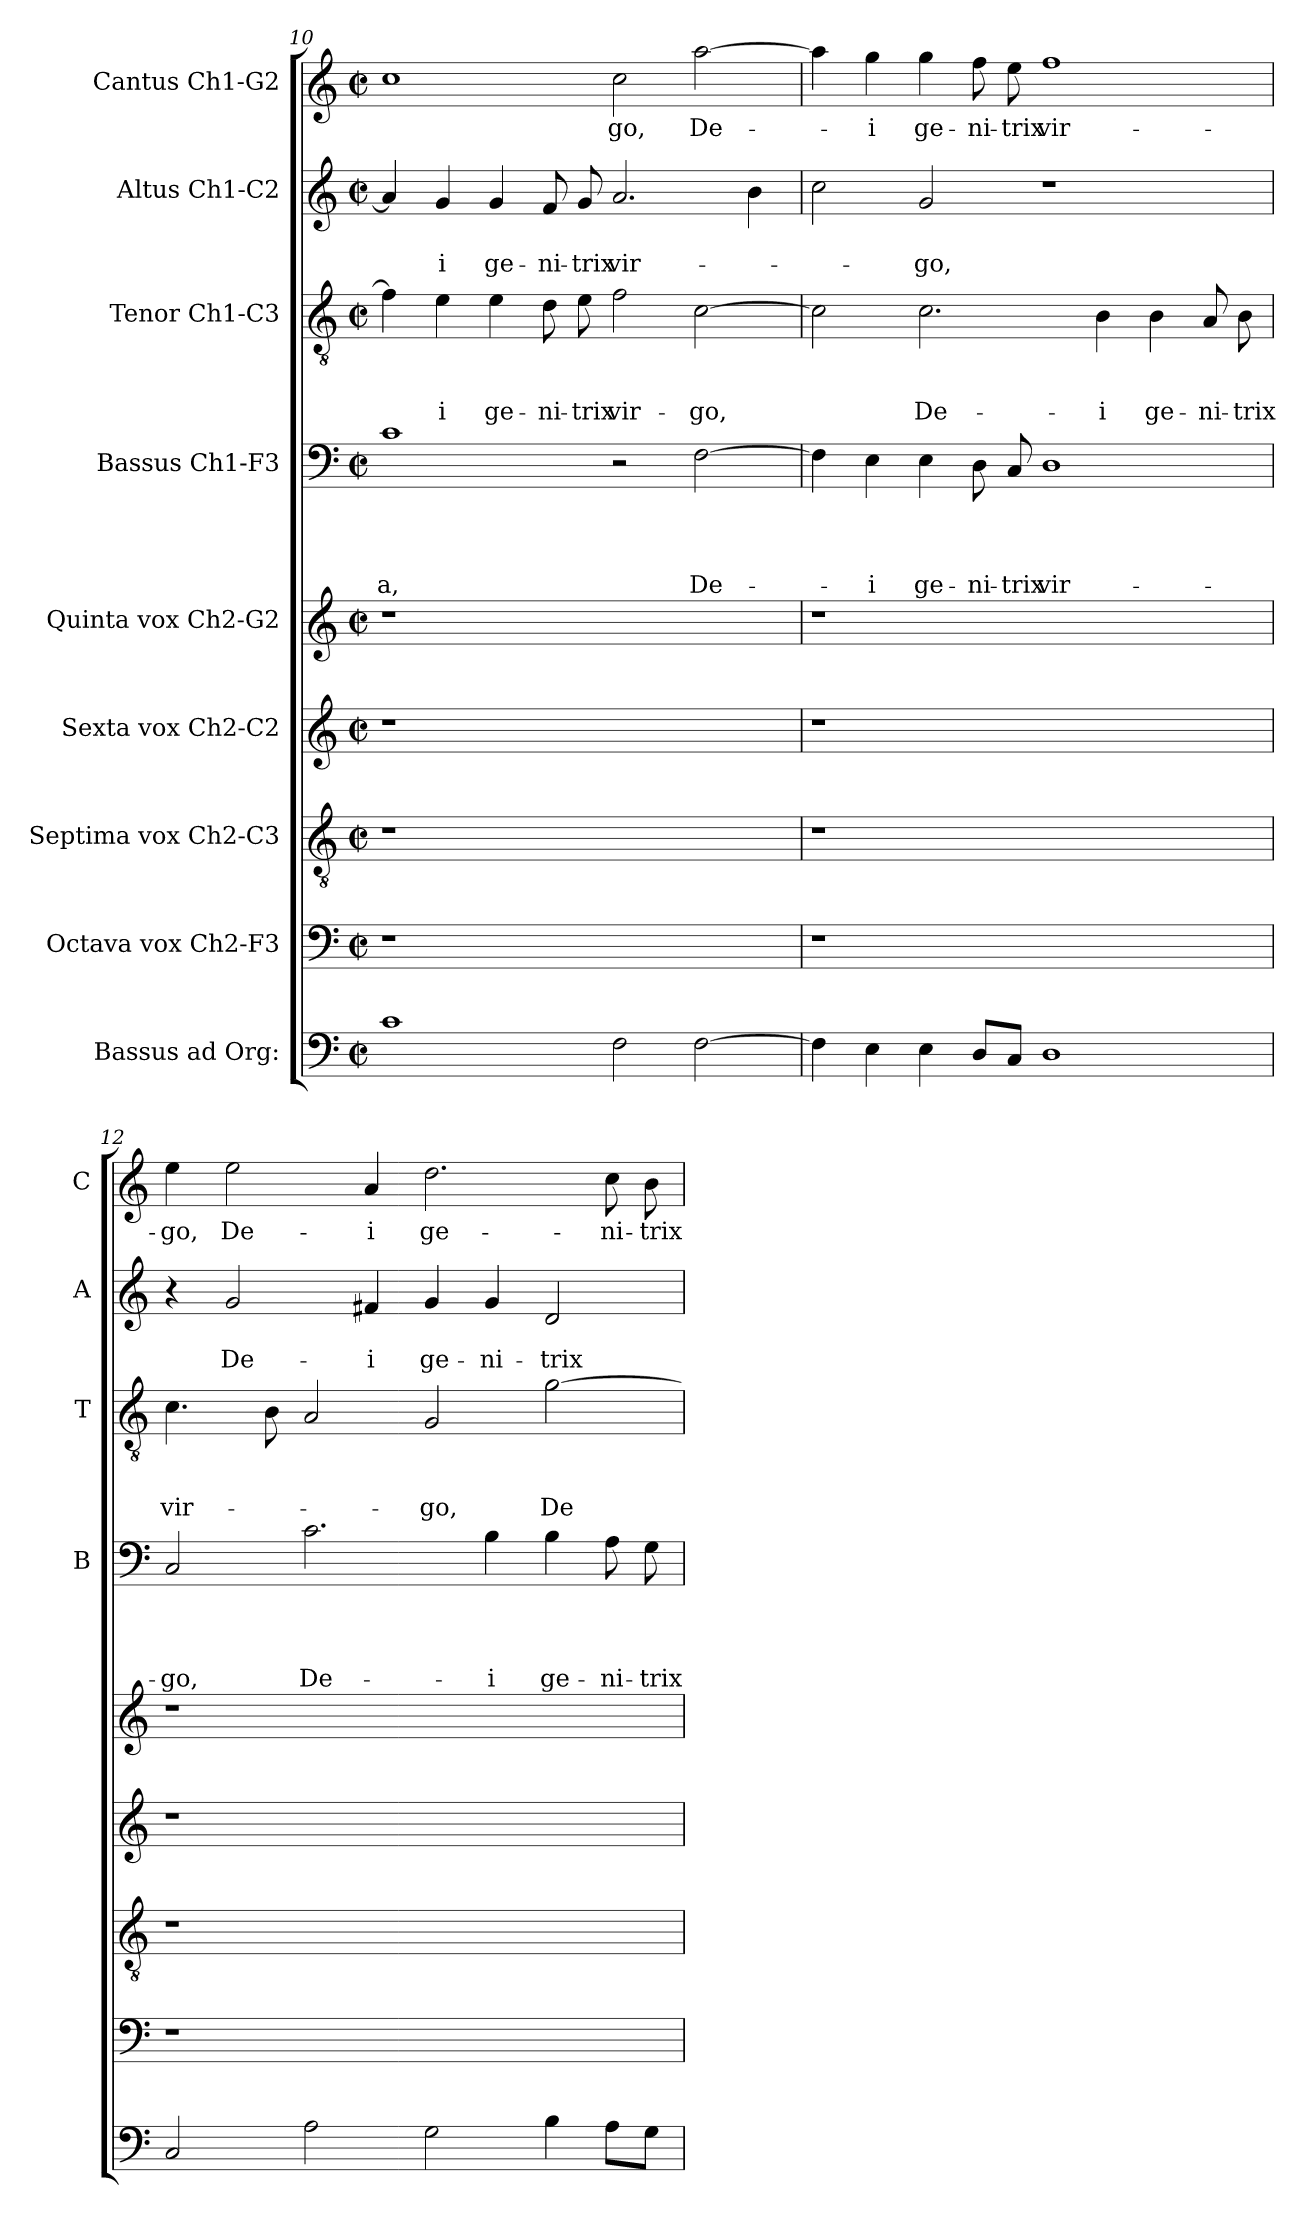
**kern	**kern	**kern	**kern	**kern	**kern	**text	**text	**text	**text	**kern	**text	**text	**text	**kern	**text	**text	**kern	**text
*part9	*part8	*part7	*part6	*part5	*part4	*part4	*part4	*part4	*part4	*part3	*part3	*part3	*part3	*part2	*part2	*part2	*part1	*part1
*staff9	*staff8	*staff7	*staff6	*staff5	*staff4	*staff4	*staff4	*staff4	*staff4	*staff3	*staff3	*staff3	*staff3	*staff2	*staff2	*staff2	*staff1	*staff1
*I"Bassus ad Org:	*I"Octava vox Ch2-F3	*I"Septima vox Ch2-C3	*I"Sexta vox Ch2-C2	*I"Quinta vox Ch2-G2	*I"Bassus Ch1-F3	*	*	*	*	*I"Tenor Ch1-C3	*	*	*	*I"Altus Ch1-C2	*	*	*I"Cantus Ch1-G2	*
*	*	*	*	*	*I'B	*	*	*	*	*I'T	*	*	*	*I'A	*	*	*I'C	*
*clefF4	*clefF4	*clefGv2	*clefG2	*clefG2	*clefF4	*	*	*	*	*clefGv2	*	*	*	*clefG2	*	*	*clefG2	*
*k[]	*k[]	*k[]	*k[]	*k[]	*k[]	*	*	*	*	*k[]	*	*	*	*k[]	*	*	*k[]	*
*C:	*C:	*C:	*C:	*C:	*C:	*	*	*	*	*C:	*	*	*	*C:	*	*	*C:	*
*M2/2	*M2/2	*M2/2	*M2/2	*M2/2	*M2/2	*	*	*	*	*M2/2	*	*	*	*M2/2	*	*	*M2/2	*
*met(c|)	*met(c|)	*met(c|)	*met(c|)	*met(c|)	*met(c|)	*	*	*	*	*met(c|)	*	*	*	*met(c|)	*	*	*met(c|)	*
=10	=10	=10	=10	=10	=10	=10	=10	=10	=10	=10	=10	=10	=10	=10	=10	=10	=10	=10
!	!	!	!	!	!	!	!	!	!LO:LY:b	!	!	!	!	!	!	!	!	!
1c	1r	1r	1r	1r	1c	.	.	.	-a,	4f\]	.	.	.	4a/]	.	.	1cc	.
!	!	!	!	!	!	!	!	!	!	!	!	!	!LO:LY:b	!	!	!LO:LY:b	!	!
.	.	.	.	.	.	.	.	.	.	4e\	.	.	-i	4g/	.	-i	.	.
!	!	!	!	!	!	!	!	!	!	!	!	!	!LO:LY:b	!	!	!LO:LY:b	!	!
.	.	.	.	.	.	.	.	.	.	4e\	.	.	ge-	4g/	.	ge-	.	.
!	!	!	!	!	!	!	!	!	!	!	!	!	!LO:LY:b	!	!	!LO:LY:b	!	!
.	.	.	.	.	.	.	.	.	.	8d\	.	.	-ni-	8f/	.	-ni-	.	.
!	!	!	!	!	!	!	!	!	!	!	!	!	!LO:LY:b	!	!	!LO:LY:b	!	!
.	.	.	.	.	.	.	.	.	.	8e\	.	.	-trix	8g/	.	-trix	.	.
!	!	!	!	!	!	!	!	!	!	!	!	!	!LO:LY:b	!	!	!LO:LY:b	!	!LO:LY:b
2F\	1ryy	1ryy	1ryy	1ryy	2r	.	.	.	.	2f\	.	.	vir-	2.a/	.	vir-	2cc\	-go,
!	!	!	!	!	!	!	!	!	!LO:LY:b	!	!	!	!LO:LY:b	!	!	!	!	!LO:LY:b
[2F\	.	.	.	.	[2F\	.	.	.	De-	[2c\	.	.	-go,	.	.	.	[2aa\	De-
.	.	.	.	.	.	.	.	.	.	.	.	.	.	4b\	.	.	.	.
=11	=11	=11	=11	=11	=11	=11	=11	=11	=11	=11	=11	=11	=11	=11	=11	=11	=11	=11
4F\]	1r	1r	1r	1r	4F\]	.	.	.	.	2c\]	.	.	.	2cc\	.	.	4aa\]	.
!	!	!	!	!	!	!	!	!	!LO:LY:b	!	!	!	!	!	!	!	!	!LO:LY:b
4E\	.	.	.	.	4E\	.	.	.	-i	.	.	.	.	.	.	.	4gg\	-i
!	!	!	!	!	!	!	!	!	!LO:LY:b	!	!	!	!LO:LY:b	!	!	!LO:LY:b	!	!LO:LY:b
4E\	.	.	.	.	4E\	.	.	.	ge-	2.c\	.	.	De-	2g/	.	-go,	4gg\	ge-
!	!	!	!	!	!	!	!	!	!LO:LY:b	!	!	!	!	!	!	!	!	!LO:LY:b
8D/L	.	.	.	.	8D\	.	.	.	-ni-	.	.	.	.	.	.	.	8ff\	-ni-
!	!	!	!	!	!	!	!	!	!LO:LY:b	!	!	!	!	!	!	!	!	!LO:LY:b
8C/J	.	.	.	.	8C/	.	.	.	-trix	.	.	.	.	.	.	.	8ee\	-trix
!	!	!	!	!	!	!	!	!	!LO:LY:b	!	!	!	!	!	!	!	!	!LO:LY:b
1D	1ryy	1ryy	1ryy	1ryy	1D	.	.	.	vir-	.	.	.	.	1r	.	.	1ff	vir-
!	!	!	!	!	!	!	!	!	!	!	!	!	!LO:LY:b	!	!	!	!	!
.	.	.	.	.	.	.	.	.	.	4B\	.	.	-i	.	.	.	.	.
!	!	!	!	!	!	!	!	!	!	!	!	!	!LO:LY:b	!	!	!	!	!
.	.	.	.	.	.	.	.	.	.	4B\	.	.	ge-	.	.	.	.	.
!	!	!	!	!	!	!	!	!	!	!	!	!	!LO:LY:b	!	!	!	!	!
.	.	.	.	.	.	.	.	.	.	8A/	.	.	-ni-	.	.	.	.	.
!	!	!	!	!	!	!	!	!	!	!	!	!	!LO:LY:b	!	!	!	!	!
.	.	.	.	.	.	.	.	.	.	8B\	.	.	-trix	.	.	.	.	.
=12	=12	=12	=12	=12	=12	=12	=12	=12	=12	=12	=12	=12	=12	=12	=12	=12	=12	=12
!	!	!	!	!	!	!	!	!	!LO:LY:b	!	!	!	!LO:LY:b	!	!	!	!	!LO:LY:b
2C/	1r	1r	1r	1r	2C/	.	.	.	-go,	4.c\	.	.	vir-	4r	.	.	4ee\	-go,
!	!	!	!	!	!	!	!	!	!	!	!	!	!	!	!	!LO:LY:b	!	!LO:LY:b
.	.	.	.	.	.	.	.	.	.	.	.	.	.	2g/	.	De-	2ee\	De-
.	.	.	.	.	.	.	.	.	.	8B\	.	.	.	.	.	.	.	.
!	!	!	!	!	!	!	!	!	!LO:LY:b	!	!	!	!	!	!	!	!	!
2A\	.	.	.	.	2.c\	.	.	.	De-	2A/	.	.	.	.	.	.	.	.
!	!	!	!	!	!	!	!	!	!	!	!	!	!	!	!	!LO:LY:b	!	!LO:LY:b
.	.	.	.	.	.	.	.	.	.	.	.	.	.	4f#X/	.	-i	4a/	-i
!	!	!	!	!	!	!	!	!	!	!	!	!	!LO:LY:b	!	!	!LO:LY:b	!	!LO:LY:b
2G\	1ryy	1ryy	1ryy	1ryy	.	.	.	.	.	2G/	.	.	-go,	4g/	.	ge-	2.dd\	ge-
!	!	!	!	!	!	!	!	!	!LO:LY:b	!	!	!	!	!	!	!LO:LY:b	!	!
.	.	.	.	.	4B\	.	.	.	-i	.	.	.	.	4g/	.	-ni-	.	.
!	!	!	!	!	!	!	!	!	!LO:LY:b	!	!	!	!LO:LY:b	!	!	!LO:LY:b	!	!
4B\	.	.	.	.	4B\	.	.	.	ge-	[2g\	.	.	De-	2d/	.	-trix	.	.
!	!	!	!	!	!	!	!	!	!LO:LY:b	!	!	!	!	!	!	!	!	!LO:LY:b
8A\L	.	.	.	.	8A\	.	.	.	-ni-	.	.	.	.	.	.	.	8cc\	-ni-
!	!	!	!	!	!	!	!	!	!LO:LY:b	!	!	!	!	!	!	!	!	!LO:LY:b
8G\J	.	.	.	.	8G\	.	.	.	-trix	.	.	.	.	.	.	.	8b\	-trix
=	=	=	=	=	=	=	=	=	=	=	=	=	=	=	=	=	=	=
*-	*-	*-	*-	*-	*-	*-	*-	*-	*-	*-	*-	*-	*-	*-	*-	*-	*-	*-
